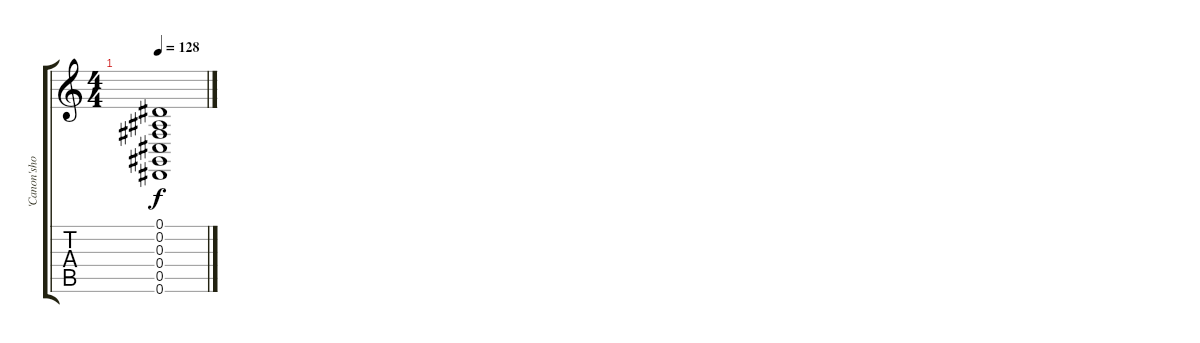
\track ("'Canon'shot" "'Canon'sho") {instrument gunshot}
\staff {score tabs}
\tuning (Eb4 Bb3 Gb3 Db3 Ab2 Eb2) {hide}
\ts (4 4)
\tempo 128
\clef g2
\ks c
(0.1 0.2 0.3 0.4 0.5 0.6).1{dy f instrument gunshot}
